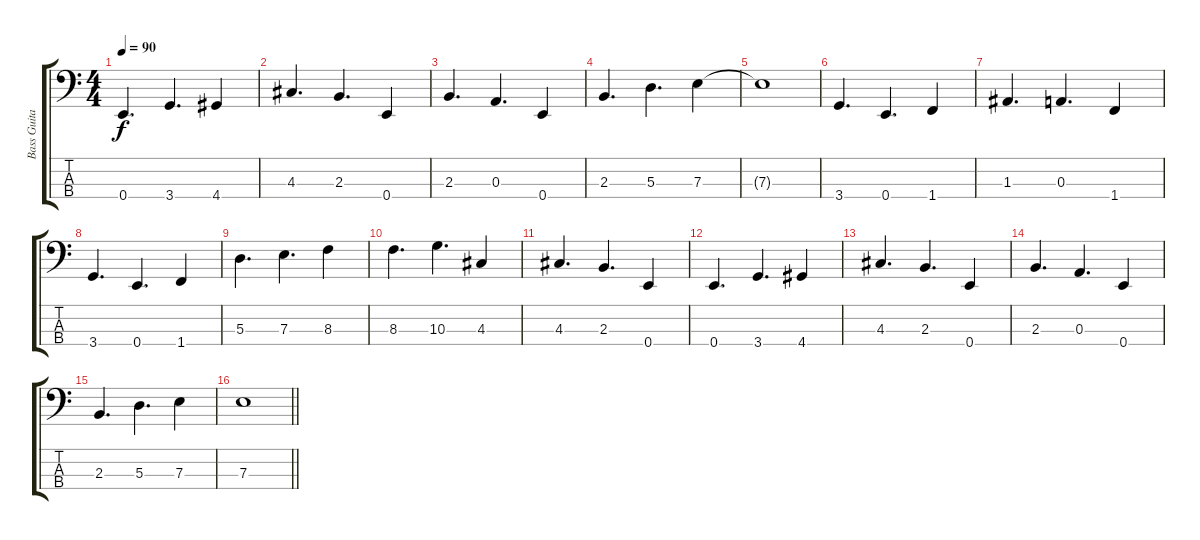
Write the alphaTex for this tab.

\track ("Bass Guitar" "Bass Guita") {instrument electricbassfinger}
\staff {score tabs}
\tuning (G2 D2 A1 E1) {hide}
\ts (4 4)
\tempo 90
\clef f4
\ks c
0.4.4{d dy f} 3.4.4{d} 4.4.4 |
4.3.4{d} 2.3.4{d} 0.4.4 |
2.3.4{d} 0.3.4{d} 0.4.4 |
2.3.4{d} 5.3.4{d} 7.3.4 |
7.3{t}.1 |
3.4.4{d} 0.4.4{d} 1.4.4 |
1.3.4{d} 0.3.4{d} 1.4.4 |
3.4.4{d} 0.4.4{d} 1.4.4 |
5.3.4{d} 7.3.4{d} 8.3.4 |
8.3.4{d} 10.3.4{d} 4.3.4 |
4.3.4{d} 2.3.4{d} 0.4.4 |
0.4.4{d} 3.4.4{d} 4.4.4 |
4.3.4{d} 2.3.4{d} 0.4.4 |
2.3.4{d} 0.3.4{d} 0.4.4 |
2.3.4{d} 5.3.4{d} 7.3.4 |
\barLineRight lightlight
7.3.1
